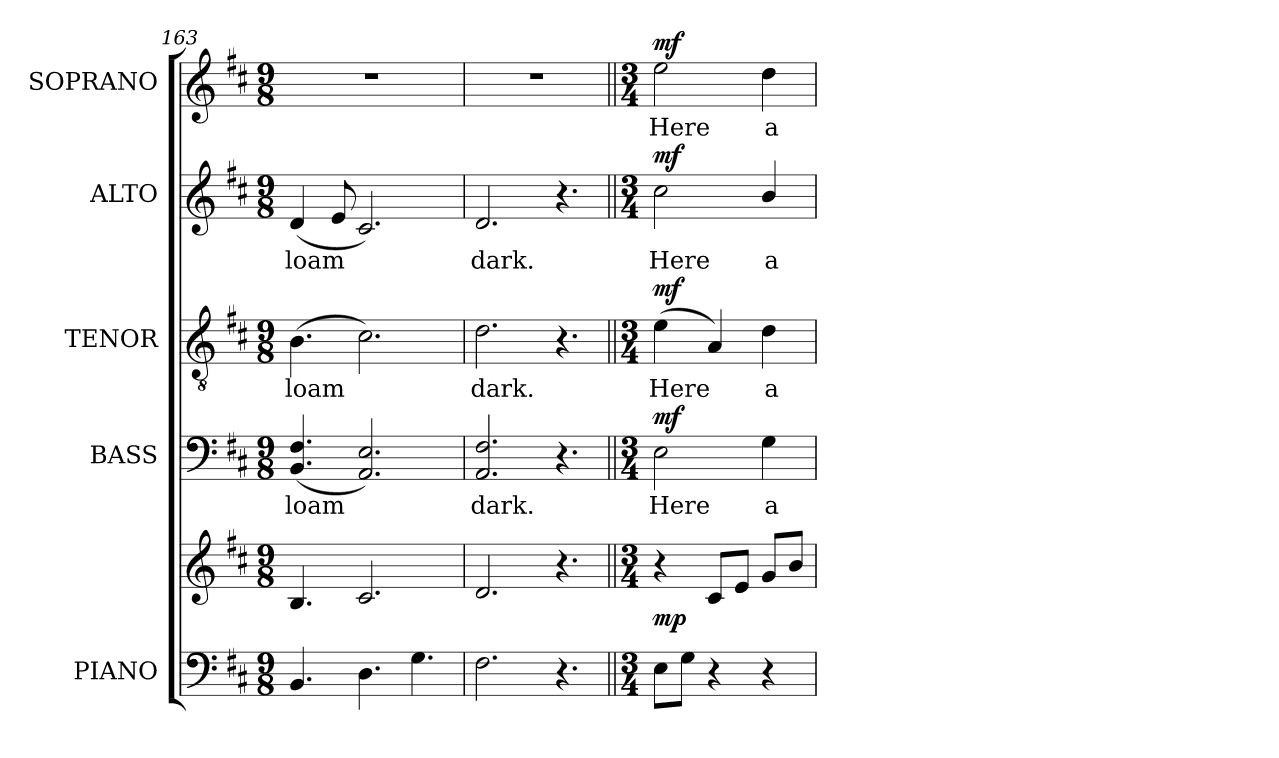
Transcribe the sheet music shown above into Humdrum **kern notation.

**kern	**kern	**dynam	**kern	**text	**dynam	**kern	**text	**dynam	**kern	**text	**dynam	**kern	**text	**dynam
*part5	*part5	*part5	*part4	*part4	*part4	*part3	*part3	*part3	*part2	*part2	*part2	*part1	*part1	*part1
*staff6	*staff5	*staff5/6	*staff4	*staff4	*staff4	*staff3	*staff3	*staff3	*staff2	*staff2	*staff2	*staff1	*staff1	*staff1
*I"PIANO	*	*	*I"BASS	*	*	*I"TENOR	*	*	*I"ALTO	*	*	*I"SOPRANO	*	*
*I'PNO.	*	*	*I'B.	*	*	*I'T.	*	*	*I'A.	*	*	*I'S.	*	*
!!LO:PB:g=z
*clefF4	*clefG2	*	*clefF4	*	*	*clefGv2	*	*	*clefG2	*	*	*clefG2	*	*
*	*	*	*	*	*	*ITrd7c12	*	*	*	*	*	*	*	*
*k[f#c#]	*k[f#c#]	*	*k[f#c#]	*	*	*k[f#c#]	*	*	*k[f#c#]	*	*	*k[f#c#]	*	*
*D:	*D:	*	*D:	*	*	*D:	*	*	*D:	*	*	*D:	*	*
*M9/8	*M9/8	*	*M9/8	*	*	*M9/8	*	*	*M9/8	*	*	*M9/8	*	*
=163	=163	=163	=163	=163	=163	=163	=163	=163	=163	=163	=163	=163	=163	=163
!	!	!	!	!LO:LY:b:color=#000000	!	!	!	!	!	!	!	!	!	!
!	!	!	!	!	!	!	!LO:LY:b:color=#000000	!	!	!	!	!	!	!
!	!	!	!	!	!	!	!	!	!	!LO:LY:b:color=#000000	!	!LO:N:vis=1	!	!
4.BBi/	4.Bi/	.	(4.BBi/ 4.F#i	loam	.	(4.BBi\	loam	.	(4di/	loam	.	8%9r	.	.
.	.	.	.	.	.	.	.	.	8ei/	.	.	.	.	.
4.Di\	2.c#i/	.	2.AAi/ 2.Ei)	.	.	2.C#i\)	.	.	2.c#i/)	.	.	.	.	.
4.Gi\	.	.	.	.	.	.	.	.	.	.	.	.	.	.
=164	=164	=164	=164	=164	=164	=164	=164	=164	=164	=164	=164	=164	=164	=164
!	!	!	!	!LO:LY:b:color=#000000	!	!	!	!	!	!	!	!	!	!
!	!	!	!	!	!	!	!LO:LY:b:color=#000000	!	!	!	!	!	!	!
!	!	!	!	!	!	!	!	!	!	!LO:LY:b:color=#000000	!	!LO:N:vis=1	!	!
2.F#i\	2.di/	.	2.AAi/ 2.F#i	dark.	.	2.Di\	dark.	.	2.di/	dark.	.	8%9r	.	.
4.r	4.r	.	4.r	.	.	4.r	.	.	4.r	.	.	.	.	.
=165||	=165||	=165||	=165||	=165||	=165||	=165||	=165||	=165||	=165||	=165||	=165||	=165||	=165||	=165||
!!LO:REH:place=s1:B:color=#000000:enc=box:fs=19.1405:t=H
*M3/4	*M3/4	*	*M3/4	*	*	*M3/4	*	*	*M3/4	*	*	*M3/4	*	*
!	!	!	!	!LO:LY:b:color=#000000	!	!	!	!	!	!	!	!	!	!
!	!	!	!	!	!	!	!LO:LY:b:color=#000000	!	!	!	!	!	!	!
!	!	!	!	!	!	!	!	!	!	!LO:LY:b:color=#000000	!	!	!	!
*	*MM90	*	*	*	*	*	*	*	*	*	*	*MM90	*	*
!	!	!	!	!	!	!	!	!	!	!	!	!	!LO:LY:b:color=#000000	!
8Ei\L	4r	mp	2Ei\	Here	mf	(4Ei\	Here	mf	2cc#i\	Here	mf	2eei\	Here	mf
8Gi\J	.	.	.	.	.	.	.	.	.	.	.	.	.	.
4r	8c#i/L	.	.	.	.	4AAi/)	.	.	.	.	.	.	.	.
.	8ei/J	.	.	.	.	.	.	.	.	.	.	.	.	.
!	!	!	!	!LO:LY:b:color=#000000	!	!	!	!	!	!	!	!	!	!
!	!	!	!	!	!	!	!LO:LY:b:color=#000000	!	!	!	!	!	!	!
!	!	!	!	!	!	!	!	!	!	!LO:LY:b:color=#000000	!	!	!	!
!	!	!	!	!	!	!	!	!	!	!	!	!	!LO:LY:b:color=#000000	!
4r	8gi/L	.	4Gi\	a	.	4Di\	a	.	4bi/	a	.	4ddi\	a	.
.	8bi/J	.	.	.	.	.	.	.	.	.	.	.	.	.
=	=	=	=	=	=	=	=	=	=	=	=	=	=	=
*-	*-	*-	*-	*-	*-	*-	*-	*-	*-	*-	*-	*-	*-	*-
